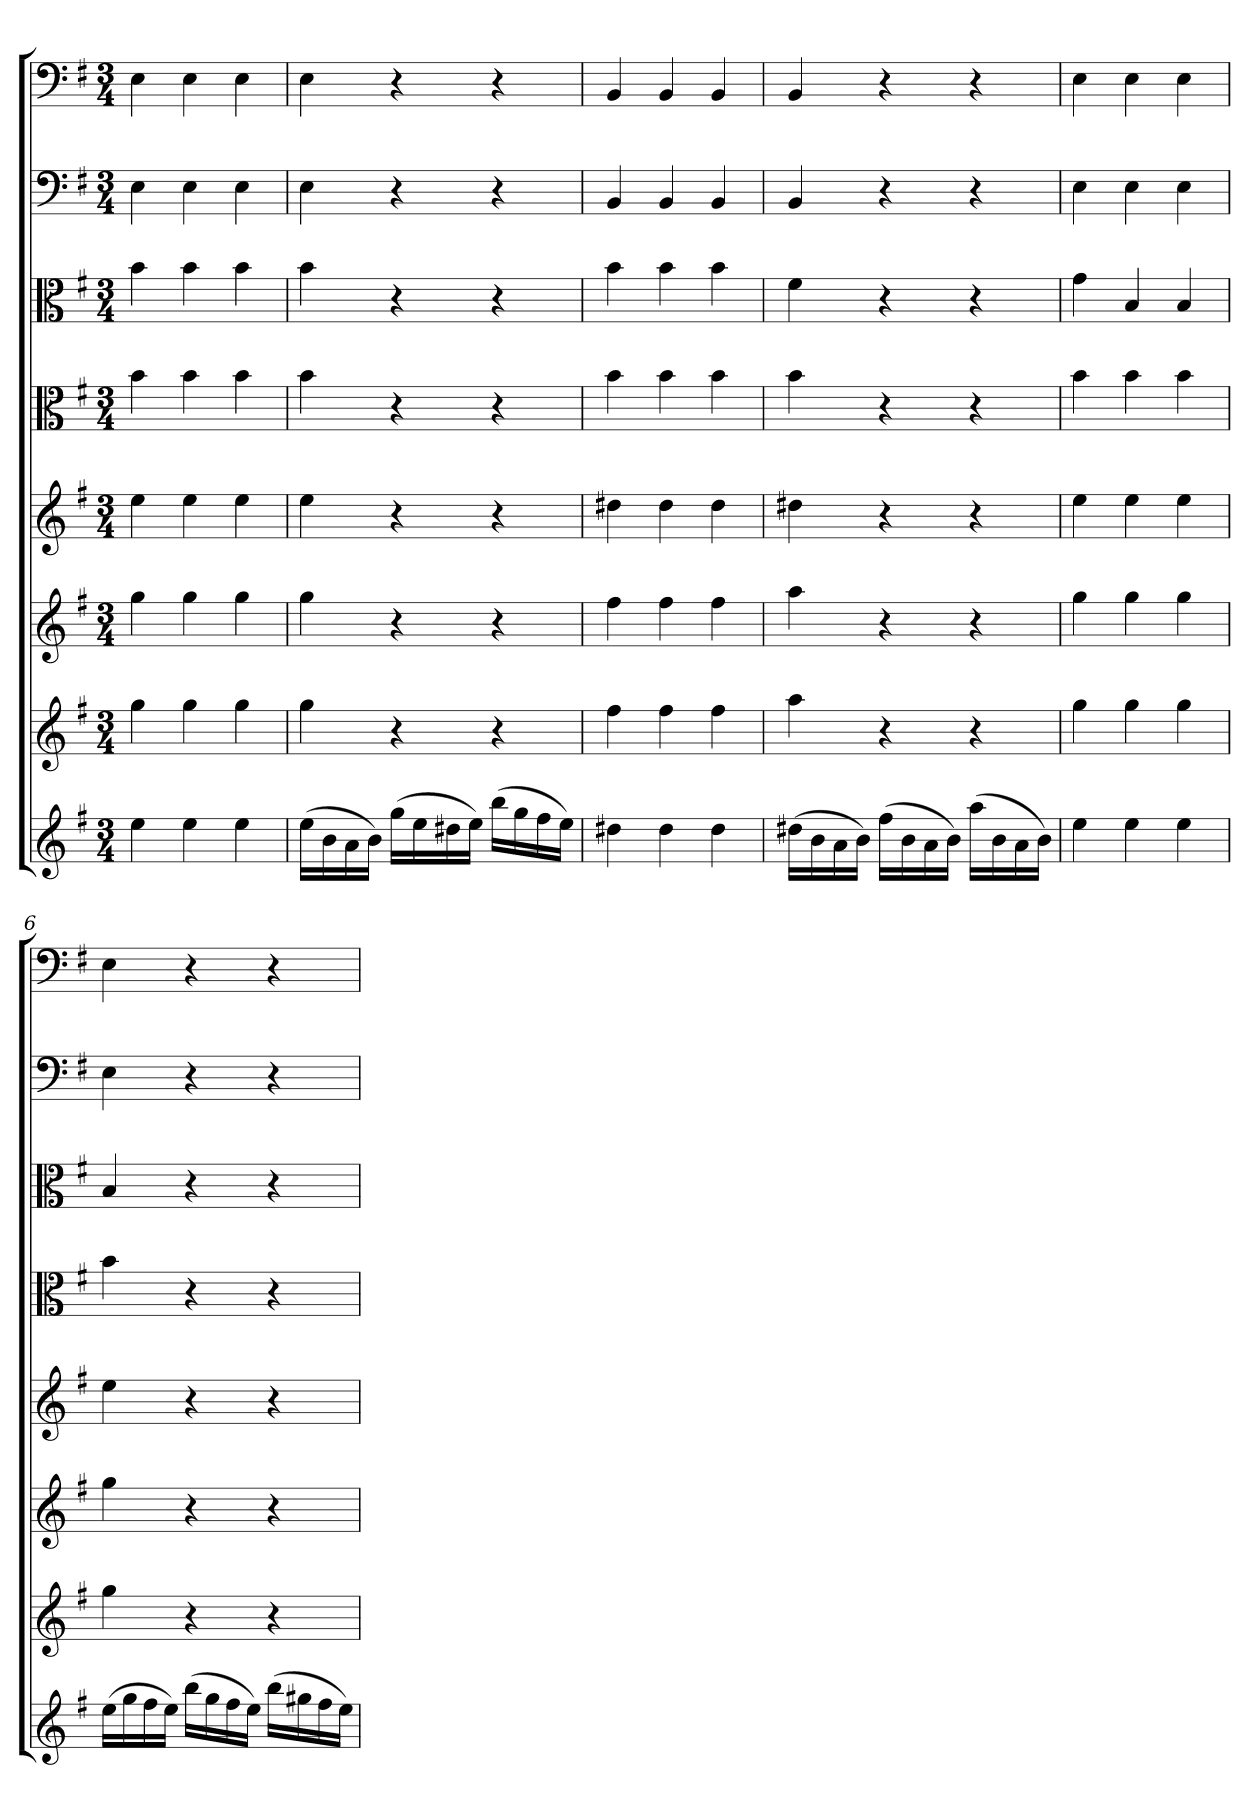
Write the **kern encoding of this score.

**kern	**kern	**kern	**kern	**kern	**kern	**kern	**kern
*part8	*part7	*part6	*part5	*part4	*part3	*part2	*part1
*staff8	*staff7	*staff6	*staff5	*staff4	*staff3	*staff2	*staff1
*clefG2	*clefG2	*clefG2	*clefG2	*clefC3	*clefC3	*clefF4	*clefF4
*k[f#]	*k[f#]	*k[f#]	*k[f#]	*k[f#]	*k[f#]	*k[f#]	*k[f#]
*e:	*e:	*e:	*e:	*e:	*e:	*e:	*e:
*M3/4	*M3/4	*M3/4	*M3/4	*M3/4	*M3/4	*M3/4	*M3/4
=1	=1	=1	=1	=1	=1	=1	=1
4ee\	4gg\	4gg\	4ee\	4b\	4b\	4E\	4E\
4ee\	4gg\	4gg\	4ee\	4b\	4b\	4E\	4E\
4ee\	4gg\	4gg\	4ee\	4b\	4b\	4E\	4E\
=2	=2	=2	=2	=2	=2	=2	=2
(16ee\LL	4gg\	4gg\	4ee\	4b\	4b\	4E\	4E\
16b\	.	.	.	.	.	.	.
16a\	.	.	.	.	.	.	.
16b\JJ)	.	.	.	.	.	.	.
(16gg\LL	4r	4r	4r	4r	4r	4r	4r
16ee\	.	.	.	.	.	.	.
16dd#X\	.	.	.	.	.	.	.
16ee\JJ)	.	.	.	.	.	.	.
(16bb\LL	4r	4r	4r	4r	4r	4r	4r
16gg\	.	.	.	.	.	.	.
16ff#\	.	.	.	.	.	.	.
16ee\JJ)	.	.	.	.	.	.	.
=3	=3	=3	=3	=3	=3	=3	=3
4dd#X\	4ff#\	4ff#\	4dd#X\	4b\	4b\	4BB/	4BB/
4dd#\	4ff#\	4ff#\	4dd#\	4b\	4b\	4BB/	4BB/
4dd#\	4ff#\	4ff#\	4dd#\	4b\	4b\	4BB/	4BB/
=4	=4	=4	=4	=4	=4	=4	=4
(16dd#X\LL	4aa\	4aa\	4dd#X\	4b\	4f#\	4BB/	4BB/
16b\	.	.	.	.	.	.	.
16a\	.	.	.	.	.	.	.
16b\JJ)	.	.	.	.	.	.	.
(16ff#\LL	4r	4r	4r	4r	4r	4r	4r
16b\	.	.	.	.	.	.	.
16a\	.	.	.	.	.	.	.
16b\JJ)	.	.	.	.	.	.	.
(16aa\LL	4r	4r	4r	4r	4r	4r	4r
16b\	.	.	.	.	.	.	.
16a\	.	.	.	.	.	.	.
16b\JJ)	.	.	.	.	.	.	.
=5	=5	=5	=5	=5	=5	=5	=5
4ee\	4gg\	4gg\	4ee\	4b\	4g\	4E\	4E\
4ee\	4gg\	4gg\	4ee\	4b\	4B/	4E\	4E\
4ee\	4gg\	4gg\	4ee\	4b\	4B/	4E\	4E\
=6	=6	=6	=6	=6	=6	=6	=6
(16ee\LL	4gg\	4gg\	4ee\	4b\	4B/	4E\	4E\
16gg\	.	.	.	.	.	.	.
16ff#\	.	.	.	.	.	.	.
16ee\JJ)	.	.	.	.	.	.	.
(16bb\LL	4r	4r	4r	4r	4r	4r	4r
16gg\	.	.	.	.	.	.	.
16ff#\	.	.	.	.	.	.	.
16ee\JJ)	.	.	.	.	.	.	.
(16bb\LL	4r	4r	4r	4r	4r	4r	4r
16gg#X\	.	.	.	.	.	.	.
16ff#\	.	.	.	.	.	.	.
16ee\JJ)	.	.	.	.	.	.	.
=	=	=	=	=	=	=	=
*-	*-	*-	*-	*-	*-	*-	*-
